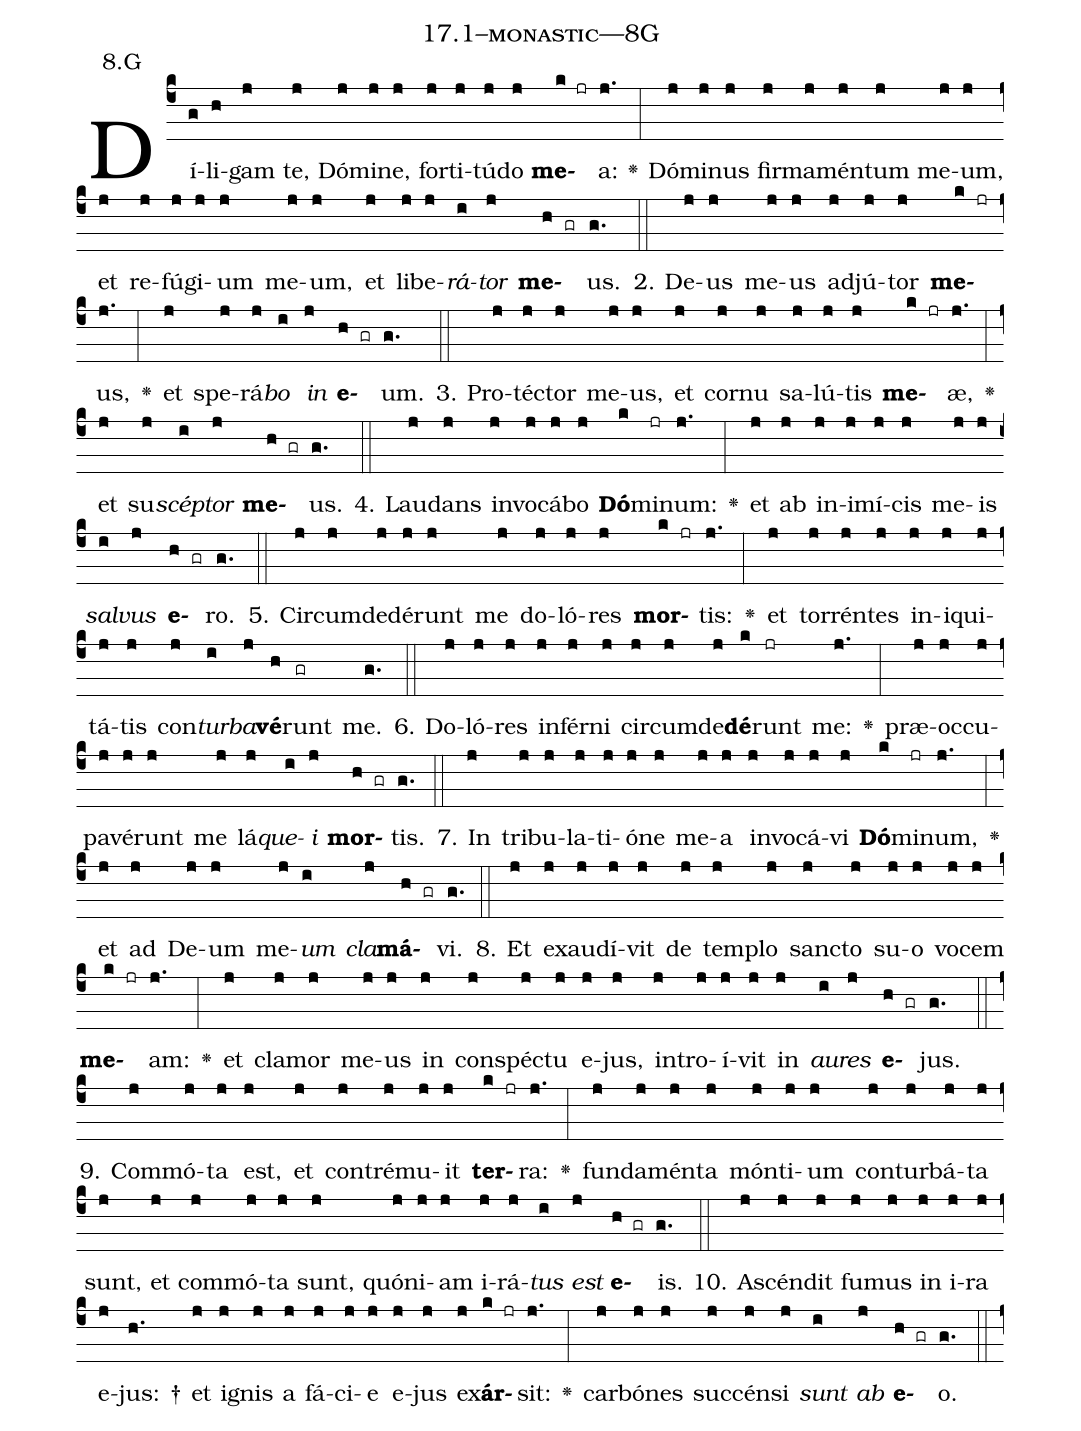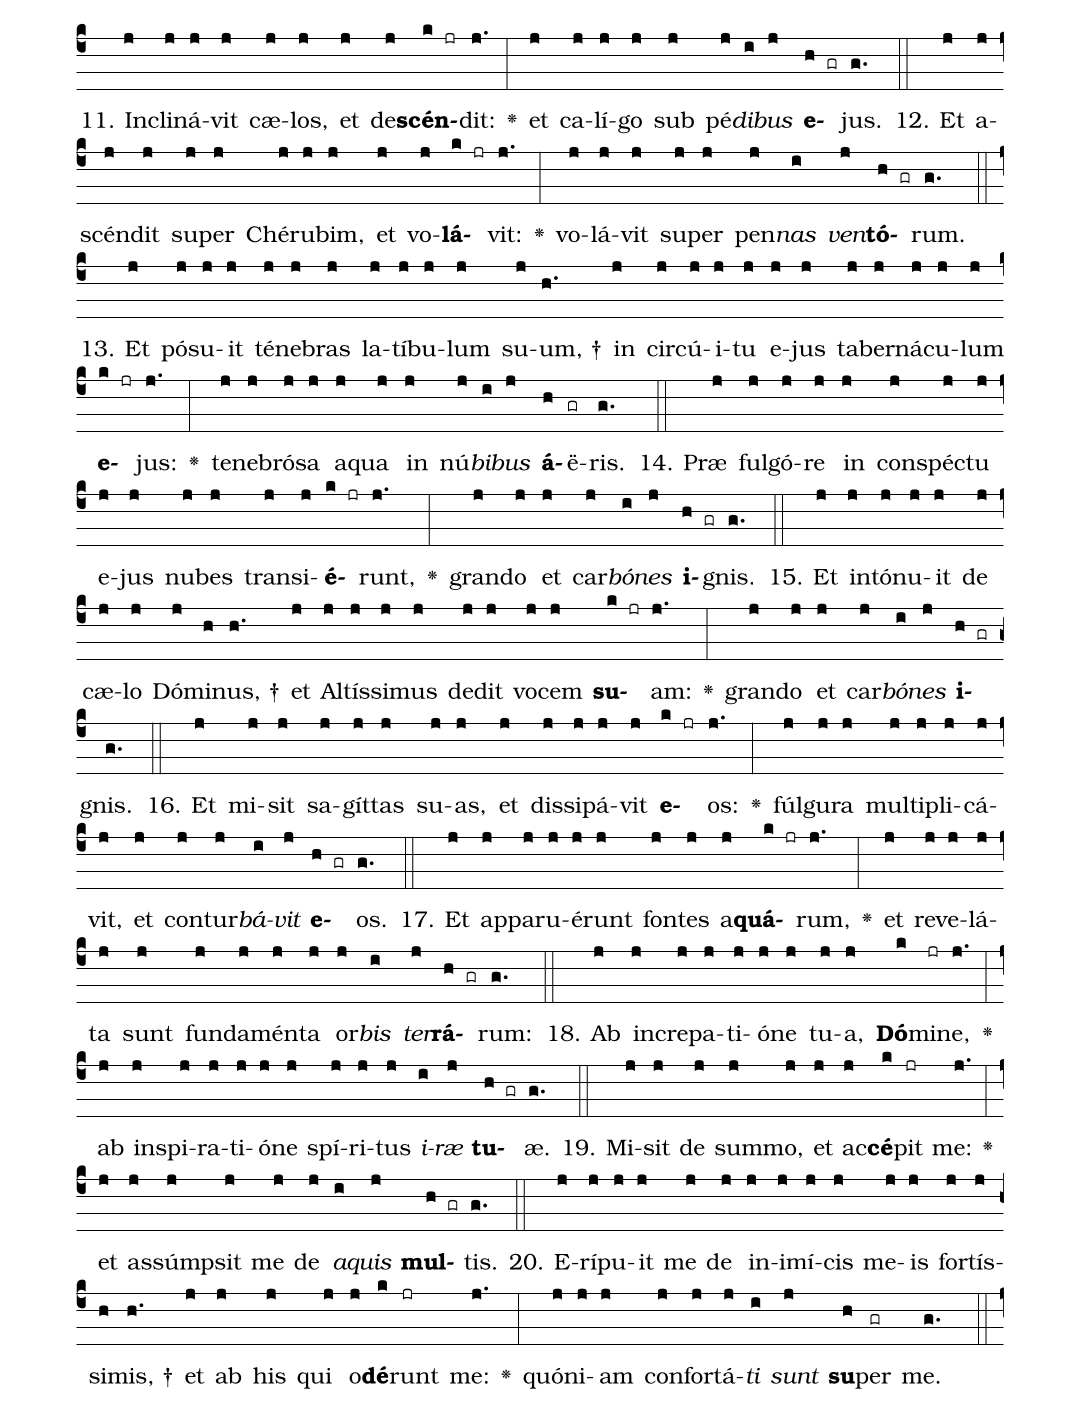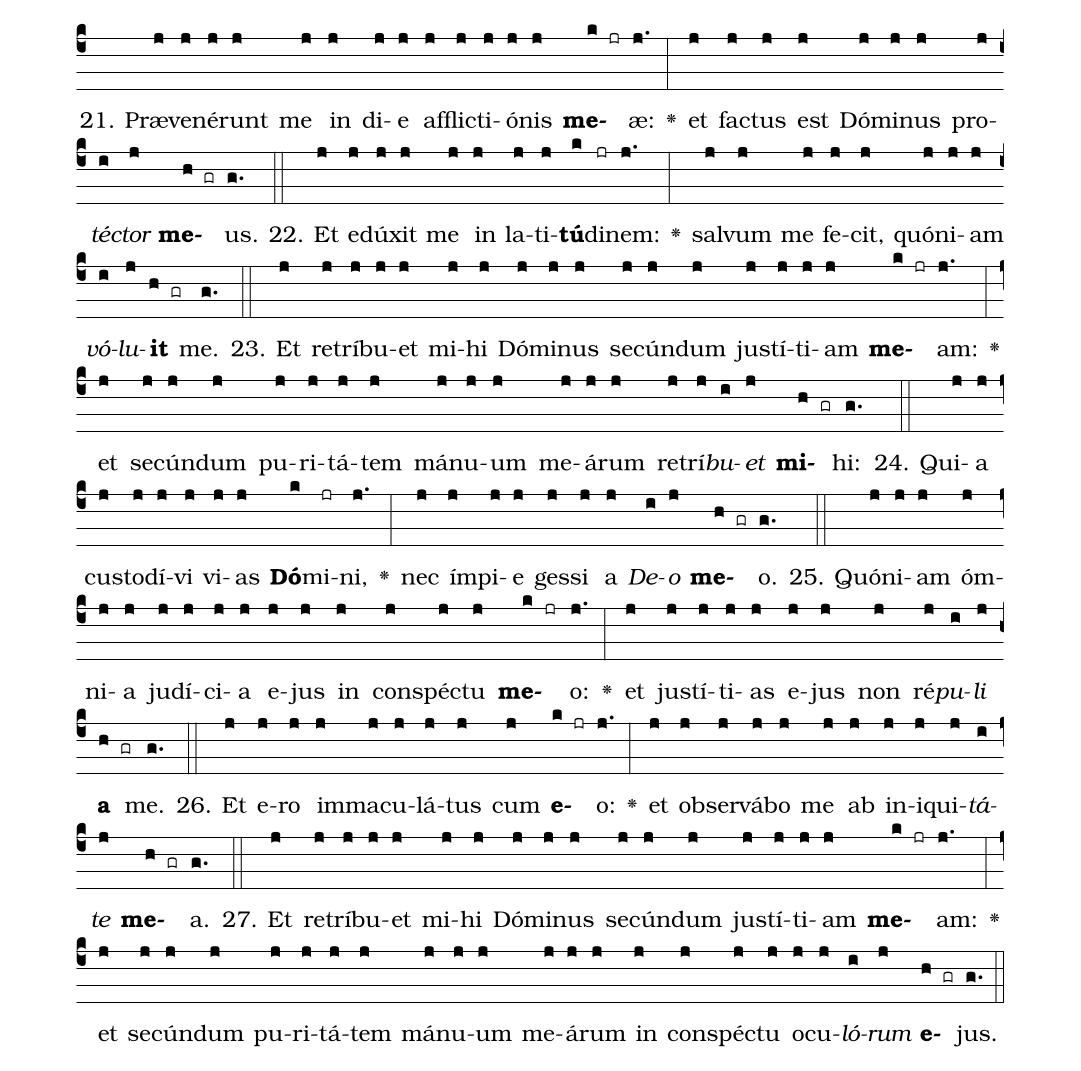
name: 17.1--monastic---8G;
annotation: 8.G;
%%
(c4)Dí(g)li(h)gam(j) te,(j) Dó(j)mi(j)ne,(j) for(j)ti(j)tú(j)do(j) <b>me</b>(k jr)a:(j.) <v>\greheightstar</v>(:) Dó(j)mi(j)nus(j) fir(j)ma(j)mén(j)tum(j) me(j)um,(j) et(j) re(j)fú(j)gi(j)um(j) me(j)um,(j) et(j) li(j)be(j)<i>rá</i>(i)<i>tor</i>(j) <b>me</b>(h gr)us.(g.) (::)
2. De(j)us(j) me(j)us(j) ad(j)jú(j)tor(j) <b>me</b>(k jr)us,(j.) <v>\greheightstar</v>(:) et(j) spe(j)rá(j)<i>bo</i>(i) <i>in</i>(j) <b>e</b>(h gr)um.(g.) (::)
3. Pro(j)téc(j)tor(j) me(j)us,(j) et(j) cor(j)nu(j) sa(j)lú(j)tis(j) <b>me</b>(k jr)æ,(j.) <v>\greheightstar</v>(:) et(j) su(j)<i>scép</i>(i)<i>tor</i>(j) <b>me</b>(h gr)us.(g.) (::)
4. Lau(j)dans(j) in(j)vo(j)cá(j)bo(j) <b>Dó</b>(k)mi(jr)num:(j.) <v>\greheightstar</v>(:) et(j) ab(j) in(j)i(j)mí(j)cis(j) me(j)is(j) <i>sal</i>(i)<i>vus</i>(j) <b>e</b>(h gr)ro.(g.) (::)
5. Cir(j)cum(j)de(j)dé(j)runt(j) me(j) do(j)ló(j)res(j) <b>mor</b>(k jr)tis:(j.) <v>\greheightstar</v>(:) et(j) tor(j)rén(j)tes(j) in(j)i(j)qui(j)tá(j)tis(j) con(j)<i>tur</i>(i)<i>ba</i>(j)<b>vé</b>(h)runt(gr) me.(g.) (::)
6. Do(j)ló(j)res(j) in(j)fér(j)ni(j) cir(j)cum(j)de(j)<b>dé</b>(k)runt(jr) me:(j.) <v>\greheightstar</v>(:) præ(j)oc(j)cu(j)pa(j)vé(j)runt(j) me(j) lá(j)<i>que</i>(i)<i>i</i>(j) <b>mor</b>(h gr)tis.(g.) (::)
7. In(j) tri(j)bu(j)la(j)ti(j)ó(j)ne(j) me(j)a(j) in(j)vo(j)cá(j)vi(j) <b>Dó</b>(k)mi(jr)num,(j.) <v>\greheightstar</v>(:) et(j) ad(j) De(j)um(j) me(j)<i>um</i>(i) <i>cla</i>(j)<b>má</b>(h gr)vi.(g.) (::)
8. Et(j) ex(j)au(j)dí(j)vit(j) de(j) tem(j)plo(j) sanc(j)to(j) su(j)o(j) vo(j)cem(j) <b>me</b>(k jr)am:(j.) <v>\greheightstar</v>(:) et(j) cla(j)mor(j) me(j)us(j) in(j) con(j)spéc(j)tu(j) e(j)jus,(j) in(j)tro(j)í(j)vit(j) in(j) <i>au</i>(i)<i>res</i>(j) <b>e</b>(h gr)jus.(g.) (::)
9. Com(j)mó(j)ta(j) est,(j) et(j) con(j)tré(j)mu(j)it(j) <b>ter</b>(k jr)ra:(j.) <v>\greheightstar</v>(:) fun(j)da(j)mén(j)ta(j) món(j)ti(j)um(j) con(j)tur(j)bá(j)ta(j) sunt,(j) et(j) com(j)mó(j)ta(j) sunt,(j) quón(j)i(j)am(j) i(j)rá(j)<i>tus</i>(i) <i>est</i>(j) <b>e</b>(h gr)is.(g.) (::)
10. A(j)scén(j)dit(j) fu(j)mus(j) in(j) i(j)ra(j) e(j)jus: †(h.) et(j) i(j)gnis(j) a(j) fá(j)ci(j)e(j) e(j)jus(j) ex(j)<b>ár</b>(k jr)sit:(j.) <v>\greheightstar</v>(:) car(j)bó(j)nes(j) suc(j)cén(j)si(j) <i>sunt</i>(i) <i>ab</i>(j) <b>e</b>(h gr)o.(g.) (::)
11. In(j)cli(j)ná(j)vit(j) cæ(j)los,(j) et(j) de(j)<b>scén</b>(k jr)dit:(j.) <v>\greheightstar</v>(:) et(j) ca(j)lí(j)go(j) sub(j) pé(j)<i>di</i>(i)<i>bus</i>(j) <b>e</b>(h gr)jus.(g.) (::)
12. Et(j) a(j)scén(j)dit(j) su(j)per(j) Ché(j)ru(j)bim,(j) et(j) vo(j)<b>lá</b>(k jr)vit:(j.) <v>\greheightstar</v>(:) vo(j)lá(j)vit(j) su(j)per(j) pen(j)<i>nas</i>(i) <i>ven</i>(j)<b>tó</b>(h gr)rum.(g.) (::)
13. Et(j) pó(j)su(j)it(j) té(j)ne(j)bras(j) la(j)tí(j)bu(j)lum(j) su(j)um, †(h.) in(j) cir(j)cú(j)i(j)tu(j) e(j)jus(j) ta(j)ber(j)ná(j)cu(j)lum(j) <b>e</b>(k jr)jus:(j.) <v>\greheightstar</v>(:) te(j)ne(j)bró(j)sa(j) a(j)qua(j) in(j) nú(j)<i>bi</i>(i)<i>bus</i>(j) <b>á</b>(h)ë(gr)ris.(g.) (::)
14. Præ(j) ful(j)gó(j)re(j) in(j) con(j)spéc(j)tu(j) e(j)jus(j) nu(j)bes(j) trans(j)i(j)<b>é</b>(k jr)runt,(j.) <v>\greheightstar</v>(:) gran(j)do(j) et(j) car(j)<i>bó</i>(i)<i>nes</i>(j) <b>i</b>(h gr)gnis.(g.) (::)
15. Et(j) in(j)tó(j)nu(j)it(j) de(j) cæ(j)lo(j) Dó(j)mi(h)nus, †(h.) et(j) Al(j)tís(j)si(j)mus(j) de(j)dit(j) vo(j)cem(j) <b>su</b>(k jr)am:(j.) <v>\greheightstar</v>(:) gran(j)do(j) et(j) car(j)<i>bó</i>(i)<i>nes</i>(j) <b>i</b>(h gr)gnis.(g.) (::)
16. Et(j) mi(j)sit(j) sa(j)gít(j)tas(j) su(j)as,(j) et(j) dis(j)si(j)pá(j)vit(j) <b>e</b>(k jr)os:(j.) <v>\greheightstar</v>(:) fúl(j)gu(j)ra(j) mul(j)ti(j)pli(j)cá(j)vit,(j) et(j) con(j)tur(j)<i>bá</i>(i)<i>vit</i>(j) <b>e</b>(h gr)os.(g.) (::)
17. Et(j) ap(j)pa(j)ru(j)é(j)runt(j) fon(j)tes(j) a(j)<b>quá</b>(k jr)rum,(j.) <v>\greheightstar</v>(:) et(j) re(j)ve(j)lá(j)ta(j) sunt(j) fun(j)da(j)mén(j)ta(j) or(j)<i>bis</i>(i) <i>ter</i>(j)<b>rá</b>(h gr)rum:(g.) (::)
18. Ab(j) in(j)cre(j)pa(j)ti(j)ó(j)ne(j) tu(j)a,(j) <b>Dó</b>(k)mi(jr)ne,(j.) <v>\greheightstar</v>(:) ab(j) in(j)spi(j)ra(j)ti(j)ó(j)ne(j) spí(j)ri(j)tus(j) <i>i</i>(i)<i>ræ</i>(j) <b>tu</b>(h gr)æ.(g.) (::)
19. Mi(j)sit(j) de(j) sum(j)mo,(j) et(j) ac(j)<b>cé</b>(k)pit(jr) me:(j.) <v>\greheightstar</v>(:) et(j) as(j)súmp(j)sit(j) me(j) de(j) <i>a</i>(i)<i>quis</i>(j) <b>mul</b>(h gr)tis.(g.) (::)
20. E(j)rí(j)pu(j)it(j) me(j) de(j) in(j)i(j)mí(j)cis(j) me(j)is(j) for(j)tís(j)si(h)mis, †(h.) et(j) ab(j) his(j) qui(j) o(j)<b>dé</b>(k)runt(jr) me:(j.) <v>\greheightstar</v>(:) quón(j)i(j)am(j) con(j)for(j)tá(j)<i>ti</i>(i) <i>sunt</i>(j) <b>su</b>(h)per(gr) me.(g.) (::)
21. Præ(j)ve(j)né(j)runt(j) me(j) in(j) di(j)e(j) af(j)flic(j)ti(j)ó(j)nis(j) <b>me</b>(k jr)æ:(j.) <v>\greheightstar</v>(:) et(j) fac(j)tus(j) est(j) Dó(j)mi(j)nus(j) pro(j)<i>téc</i>(i)<i>tor</i>(j) <b>me</b>(h gr)us.(g.) (::)
22. Et(j) e(j)dú(j)xit(j) me(j) in(j) la(j)ti(j)<b>tú</b>(k)di(jr)nem:(j.) <v>\greheightstar</v>(:) sal(j)vum(j) me(j) fe(j)cit,(j) quón(j)i(j)am(j) <i>vó</i>(i)<i>lu</i>(j)<b>it</b>(h gr) me.(g.) (::)
23. Et(j) re(j)trí(j)bu(j)et(j) mi(j)hi(j) Dó(j)mi(j)nus(j) se(j)cún(j)dum(j) jus(j)tí(j)ti(j)am(j) <b>me</b>(k jr)am:(j.) <v>\greheightstar</v>(:) et(j) se(j)cún(j)dum(j) pu(j)ri(j)tá(j)tem(j) má(j)nu(j)um(j) me(j)á(j)rum(j) re(j)trí(j)<i>bu</i>(i)<i>et</i>(j) <b>mi</b>(h gr)hi:(g.) (::)
24. Qui(j)a(j) cus(j)to(j)dí(j)vi(j) vi(j)as(j) <b>Dó</b>(k)mi(jr)ni,(j.) <v>\greheightstar</v>(:) nec(j) ím(j)pi(j)e(j) ges(j)si(j) a(j) <i>De</i>(i)<i>o</i>(j) <b>me</b>(h gr)o.(g.) (::)
25. Quón(j)i(j)am(j) óm(j)ni(j)a(j) ju(j)dí(j)ci(j)a(j) e(j)jus(j) in(j) con(j)spéc(j)tu(j) <b>me</b>(k jr)o:(j.) <v>\greheightstar</v>(:) et(j) jus(j)tí(j)ti(j)as(j) e(j)jus(j) non(j) ré(j)<i>pu</i>(i)<i>li</i>(j) <b>a</b>(h gr) me.(g.) (::)
26. Et(j) e(j)ro(j) im(j)ma(j)cu(j)lá(j)tus(j) cum(j) <b>e</b>(k jr)o:(j.) <v>\greheightstar</v>(:) et(j) ob(j)ser(j)vá(j)bo(j) me(j) ab(j) in(j)i(j)qui(j)<i>tá</i>(i)<i>te</i>(j) <b>me</b>(h gr)a.(g.) (::)
27. Et(j) re(j)trí(j)bu(j)et(j) mi(j)hi(j) Dó(j)mi(j)nus(j) se(j)cún(j)dum(j) jus(j)tí(j)ti(j)am(j) <b>me</b>(k jr)am:(j.) <v>\greheightstar</v>(:) et(j) se(j)cún(j)dum(j) pu(j)ri(j)tá(j)tem(j) má(j)nu(j)um(j) me(j)á(j)rum(j) in(j) con(j)spéc(j)tu(j) o(j)cu(j)<i>ló</i>(i)<i>rum</i>(j) <b>e</b>(h gr)jus.(g.) (::)
